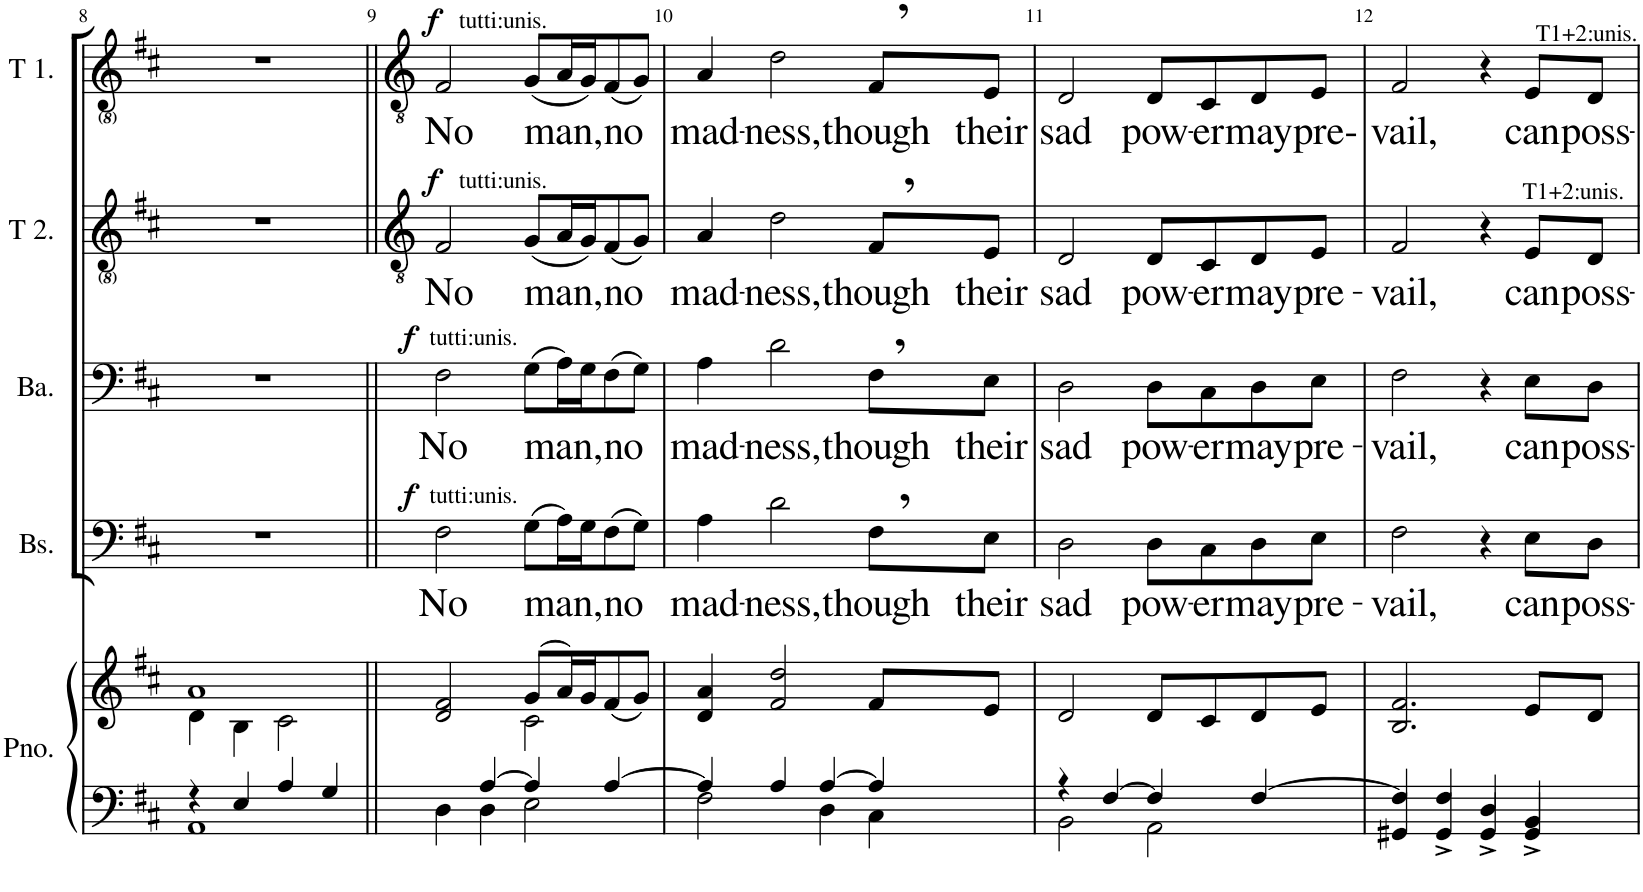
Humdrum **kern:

**kern	**kern	**kern	**text	**dynam	**kern	**text	**dynam	**kern	**text	**dynam	**kern	**text	**dynam
*part5	*part5	*part4	*part4	*part4	*part3	*part3	*part3	*part2	*part2	*part2	*part1	*part1	*part1
*staff6	*staff5	*staff4	*staff4	*staff4	*staff3	*staff3	*staff3	*staff2	*staff2	*staff2	*staff1	*staff1	*staff1
*I"Piano	*	*I"Bas	*	*	*I"Bariton	*	*	*I"Tenor 2.	*	*	*I"Tenor 1.	*	*
*I'Pno.	*	*I'Bs.	*	*	*I'Ba.	*	*	*I'T 2.	*	*	*I'T 1.	*	*
!!LO:PB:g=z
*clefF4	*clefG2	*clefF4	*	*	*clefF4	*	*	*clefG2	*	*	*clefG2	*	*
*k[f#c#]	*k[f#c#]	*k[f#c#]	*	*	*k[f#c#]	*	*	*k[f#c#]	*	*	*k[f#c#]	*	*
=8	=8	=8	=8	=8	=8	=8	=8	=8	=8	=8	=8	=8	=8
*^	*^	*	*	*	*	*	*	*	*	*	*	*	*
4r	1AA	1a	4d\	1r	.	.	1r	.	.	1r	.	.	1r	.	.
4E/	.	.	4B\	.	.	.	.	.	.	.	.	.	.	.	.
4A/	.	.	2c#\	.	.	.	.	.	.	.	.	.	.	.	.
4G/	.	.	.	.	.	.	.	.	.	.	.	.	.	.	.
=9||	=9||	=9||	=9||	=9||	=9||	=9||	=9||	=9||	=9||	=9||	=9||	=9||	=9||	=9||	=9||
!	!	!	!	!	!	!	!	!	!	!	!	!	!LO:TX:a:t=tutti&colon;unis.	!	!
!	!	!	!	!	!	!	!	!	!	!LO:TX:a:t=tutti&colon;unis.	!	!	!	!	!
!	!	!	!	!	!	!	!LO:TX:a:t=tutti&colon;unis.	!	!	!	!	!	!	!	!
!	!	!	!	!LO:TX:a:t=tutti&colon;unis.	!	!	!	!	!	!	!	!	!	!	!
!	!	!	!	!	!LO:LY:b	!LO:DY:a	!	!LO:LY:b	!LO:DY:a	!	!LO:LY:b	!LO:DY:a	!	!LO:LY:b	!LO:DY:a
4ryy	4D\	2d/ 2f#/	2ryy	2F#\	No	f	2F#\	No	f	2F#/	No	f	2F#/	No	f
[4A/	4D\	.	.	.	.	.	.	.	.	.	.	.	.	.	.
!	!	!	!	!	!LO:LY:b	!	!	!LO:LY:b	!	!	!LO:LY:b	!	!	!LO:LY:b	!
4A/]	2E\	(8g/L	2c#\	(8G\L	man,	.	(8G\L	man,	.	(8G/L	man,	.	(8G/L	man,	.
.	.	16a/L)	.	16A\L)	.	.	16A\L)	.	.	16A/L	.	.	16A/L	.	.
.	.	16g/J	.	16G\J	.	.	16G\J	.	.	16G/J)	.	.	16G/J)	.	.
!	!	!	!	!	!LO:LY:b	!	!	!LO:LY:b	!	!	!LO:LY:b	!	!	!LO:LY:b	!
[4A/	.	(<8f#/	.	(8F#\	no	.	(8F#\	no	.	(8F#/	no	.	(8F#/	no	.
.	.	8g/J)	.	8G\J)	.	.	8G\J)	.	.	8G/J)	.	.	8G/J)	.	.
*	*	*v	*v	*	*	*	*	*	*	*	*	*	*	*	*
=10	=10	=10	=10	=10	=10	=10	=10	=10	=10	=10	=10	=10	=10	=10
!	!	!	!	!LO:LY:b	!	!	!LO:LY:b	!	!	!LO:LY:b	!	!	!LO:LY:b	!
4A/]	2F#\	4d/ 4a/	4A\	mad-	.	4A\	mad-	.	4A/	mad-	.	4A/	mad-	.
!	!	!	!	!LO:LY:b	!	!	!LO:LY:b	!	!	!LO:LY:b	!	!	!LO:LY:b	!
4A/	.	2f#/ 2dd/	2d\	-ness,	.	2d\	-ness,	.	2d\	-ness,	.	2d\	-ness,	.
[4A/	4D\	.	.	.	.	.	.	.	.	.	.	.	.	.
!	!	!	!	!LO:LY:b	!	!	!LO:LY:b	!	!	!LO:LY:b	!	!	!LO:LY:b	!
4A/]	4C#\	8f#/L	8F#,\L	though	.	8F#,\L	though	.	8F#,/L	though	.	8F#,/L	though	.
!	!	!	!	!LO:LY:b	!	!	!LO:LY:b	!	!	!LO:LY:b	!	!	!LO:LY:b	!
.	.	8e/J	8E\J	their	.	8E\J	their	.	8E/J	their	.	8E/J	their	.
=11	=11	=11	=11	=11	=11	=11	=11	=11	=11	=11	=11	=11	=11	=11
!	!	!	!	!LO:LY:b	!	!	!LO:LY:b	!	!	!LO:LY:b	!	!	!LO:LY:b	!
4r	2BB\	2d/	2D\	sad	.	2D\	sad	.	2D/	sad	.	2D/	sad	.
[4F#/	.	.	.	.	.	.	.	.	.	.	.	.	.	.
!	!	!	!	!LO:LY:b	!	!	!LO:LY:b	!	!	!LO:LY:b	!	!	!LO:LY:b	!
4F#/]	2AA\	8d/L	8D\L	pow-	.	8D\L	pow-	.	8D/L	pow-	.	8D/L	pow-	.
!	!	!	!	!LO:LY:b	!	!	!LO:LY:b	!	!	!LO:LY:b	!	!	!LO:LY:b	!
.	.	8c#/	8C#\	-er	.	8C#\	-er	.	8C#/	-er	.	8C#/	-er	.
!	!	!	!	!LO:LY:b	!	!	!LO:LY:b	!	!	!LO:LY:b	!	!	!LO:LY:b	!
[4F#/	.	8d/	8D\	may	.	8D\	may	.	8D/	may	.	8D/	may	.
!	!	!	!	!LO:LY:b	!	!	!LO:LY:b	!	!	!LO:LY:b	!	!	!LO:LY:b	!
.	.	8e/J	8E\J	pre-	.	8E\J	pre-	.	8E/J	pre-	.	8E/J	pre-	.
=12	=12	=12	=12	=12	=12	=12	=12	=12	=12	=12	=12	=12	=12	=12
!	!	!	!	!LO:LY:b	!	!	!LO:LY:b	!	!	!LO:LY:b	!	!	!LO:LY:b	!
4F#/]	4GG#X/	2.B/ 2.f#/	2F#\	-vail,	.	2F#\	-vail,	.	2F#/	-vail,	.	2F#/	vail,	.
4F#/	4GG#^</	.	.	.	.	.	.	.	.	.	.	.	.	.
4D/	4GG#^</	.	4r	.	.	4r	.	.	4r	.	.	4r	.	.
!	!	!	!	!	!	!	!	!	!	!	!	!LO:TX:a:t=T1+2&colon;unis.	!	!
!	!	!	!	!	!	!	!	!	!LO:TX:a:t=T1+2&colon;unis.	!	!	!	!	!
!	!	!	!	!LO:LY:b	!	!	!LO:LY:b	!	!	!LO:LY:b	!	!	!LO:LY:b	!
4BB/	4GG#^</	8e/L	8E\L	can	.	8E\L	can	.	8E/L	can	.	8E/L	can	.
!	!	!	!	!LO:LY:b	!	!	!LO:LY:b	!	!	!LO:LY:b	!	!	!LO:LY:b	!
.	.	8d/J	8D\J	poss-	.	8D\J	poss-	.	8D/J	poss-	.	8D/J	poss-	.
*v	*v	*	*	*	*	*	*	*	*	*	*	*	*	*
=	=	=	=	=	=	=	=	=	=	=	=	=	=
*-	*-	*-	*-	*-	*-	*-	*-	*-	*-	*-	*-	*-	*-
